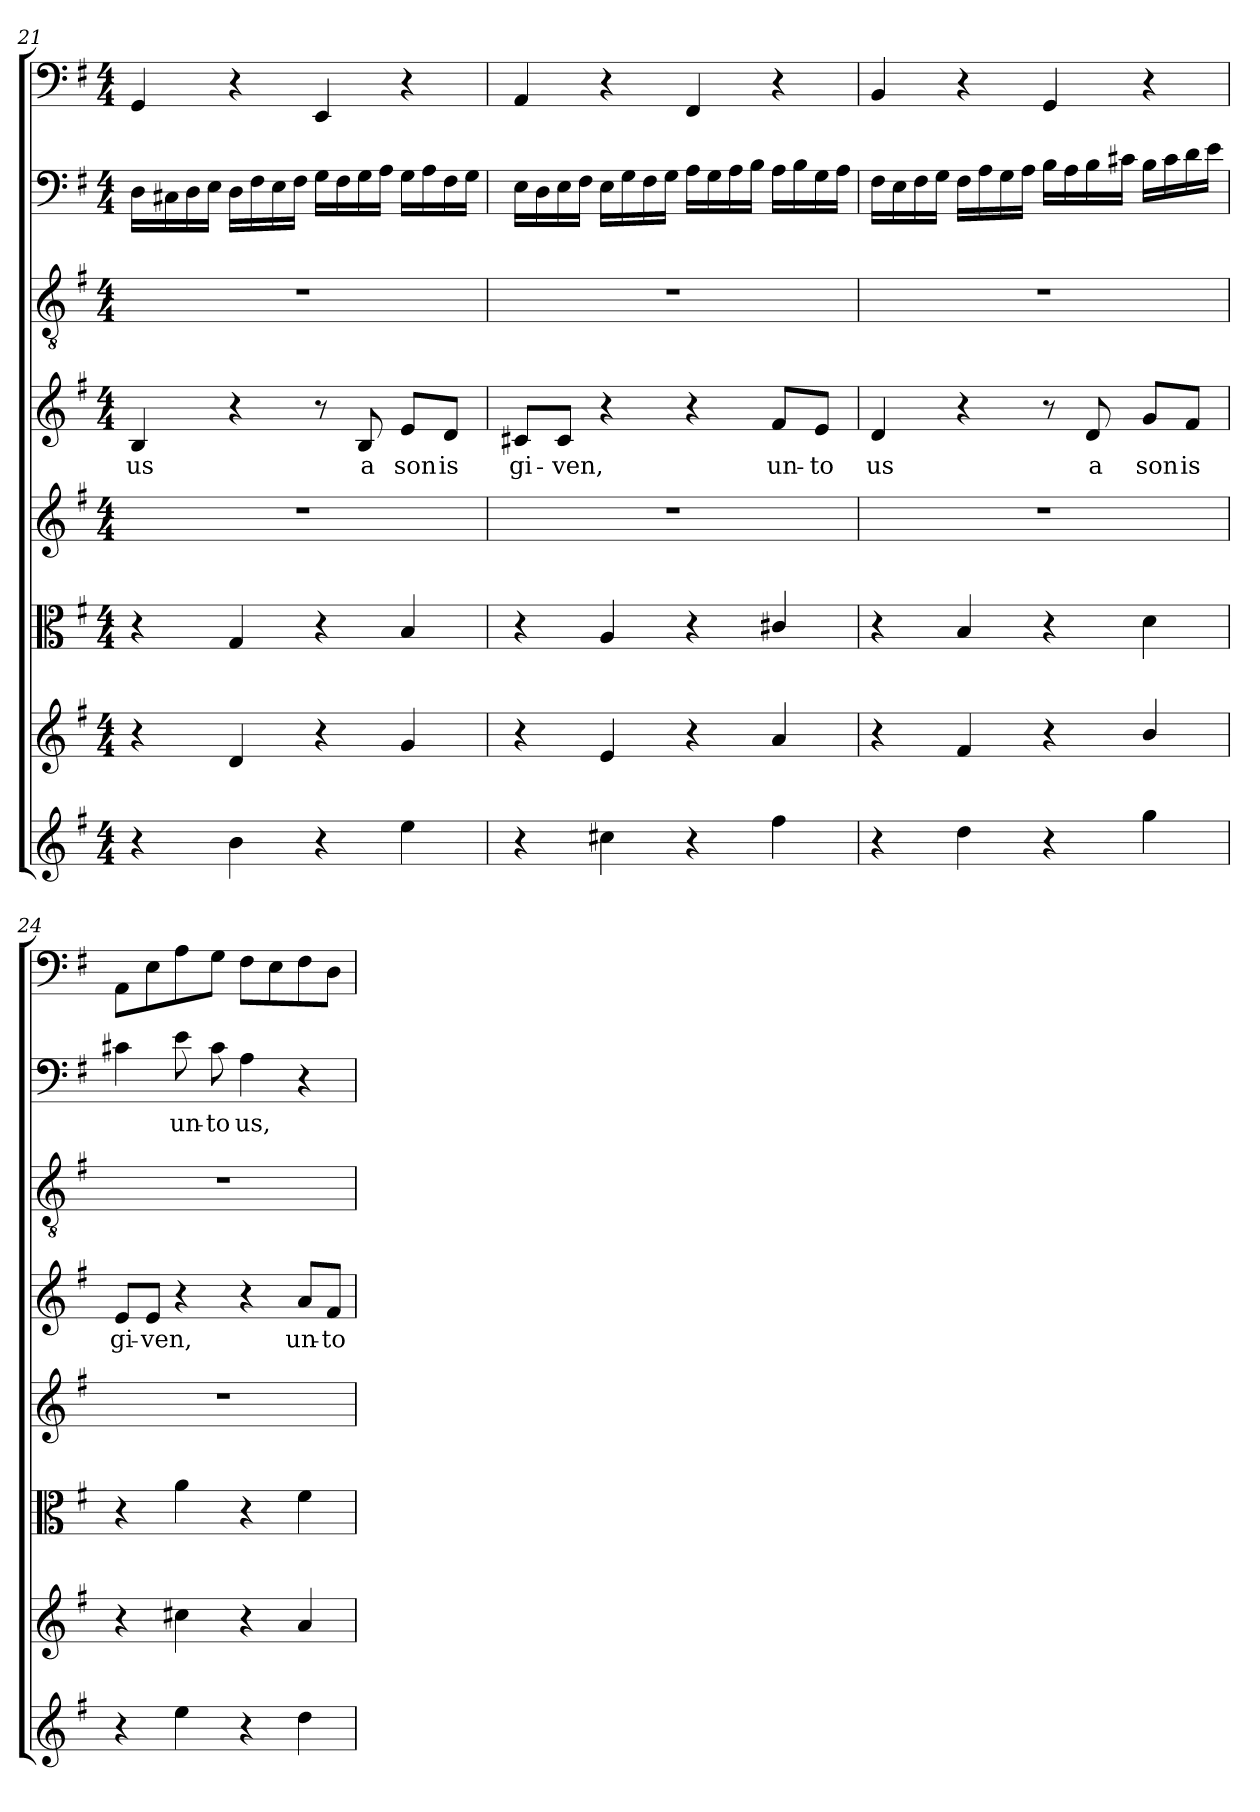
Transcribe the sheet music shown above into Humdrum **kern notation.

**kern	**kern	**kern	**kern	**kern	**text	**kern	**kern	**text	**kern
*part8	*part7	*part6	*part5	*part4	*part4	*part3	*part2	*part2	*part1
*staff8	*staff7	*staff6	*staff5	*staff4	*staff4	*staff3	*staff2	*staff2	*staff1
*clefG2	*clefG2	*clefC3	*clefG2	*clefG2	*	*clefGv2	*clefF4	*	*clefF4
*k[f#]	*k[f#]	*k[f#]	*k[f#]	*k[f#]	*	*k[f#]	*k[f#]	*	*k[f#]
*G:	*G:	*G:	*G:	*G:	*	*G:	*G:	*	*G:
*M4/4	*M4/4	*M4/4	*M4/4	*M4/4	*	*M4/4	*M4/4	*	*M4/4
=21	=21	=21	=21	=21	=21	=21	=21	=21	=21
4r	4r	4r	1r	4B/	us	1r	16D\LL	.	4GG/
.	.	.	.	.	.	.	16C#X\	.	.
.	.	.	.	.	.	.	16D\	.	.
.	.	.	.	.	.	.	16E\JJ	.	.
4b\	4d/	4G/	.	4r	.	.	16D\LL	.	4r
.	.	.	.	.	.	.	16F#\	.	.
.	.	.	.	.	.	.	16E\	.	.
.	.	.	.	.	.	.	16F#\JJ	.	.
4r	4r	4r	.	8r	.	.	16G\LL	.	4EE/
.	.	.	.	.	.	.	16F#\	.	.
.	.	.	.	8B/	a	.	16G\	.	.
.	.	.	.	.	.	.	16A\JJ	.	.
4ee\	4g/	4B/	.	8e/L	son	.	16G\LL	.	4r
.	.	.	.	.	.	.	16A\	.	.
.	.	.	.	8d/J	is	.	16F#\	.	.
.	.	.	.	.	.	.	16G\JJ	.	.
=22	=22	=22	=22	=22	=22	=22	=22	=22	=22
4r	4r	4r	1r	8c#X/L	gi-	1r	16E\LL	.	4AA/
.	.	.	.	.	.	.	16D\	.	.
.	.	.	.	8c#/J	-ven,	.	16E\	.	.
.	.	.	.	.	.	.	16F#\JJ	.	.
4cc#X\	4e/	4A/	.	4r	.	.	16E\LL	.	4r
.	.	.	.	.	.	.	16G\	.	.
.	.	.	.	.	.	.	16F#\	.	.
.	.	.	.	.	.	.	16G\JJ	.	.
4r	4r	4r	.	4r	.	.	16A\LL	.	4FF#/
.	.	.	.	.	.	.	16G\	.	.
.	.	.	.	.	.	.	16A\	.	.
.	.	.	.	.	.	.	16B\JJ	.	.
4ff#\	4a/	4c#X/	.	8f#/L	un-	.	16A\LL	.	4r
.	.	.	.	.	.	.	16B\	.	.
.	.	.	.	8e/J	-to	.	16G\	.	.
.	.	.	.	.	.	.	16A\JJ	.	.
=23	=23	=23	=23	=23	=23	=23	=23	=23	=23
4r	4r	4r	1r	4d/	us	1r	16F#\LL	.	4BB/
.	.	.	.	.	.	.	16E\	.	.
.	.	.	.	.	.	.	16F#\	.	.
.	.	.	.	.	.	.	16G\JJ	.	.
4dd\	4f#/	4B/	.	4r	.	.	16F#\LL	.	4r
.	.	.	.	.	.	.	16A\	.	.
.	.	.	.	.	.	.	16G\	.	.
.	.	.	.	.	.	.	16A\JJ	.	.
4r	4r	4r	.	8r	.	.	16B\LL	.	4GG/
.	.	.	.	.	.	.	16A\	.	.
.	.	.	.	8d/	a	.	16B\	.	.
.	.	.	.	.	.	.	16c#X\JJ	.	.
4gg\	4b/	4d\	.	8g/L	son	.	16B\LL	.	4r
.	.	.	.	.	.	.	16c#\	.	.
.	.	.	.	8f#/J	is	.	16d\	.	.
.	.	.	.	.	.	.	16e\JJ	.	.
=24	=24	=24	=24	=24	=24	=24	=24	=24	=24
4r	4r	4r	1r	8e/L	gi-	1r	4c#X\	.	8AA\L
.	.	.	.	8e/J	-ven,	.	.	.	8E\
4ee\	4cc#X\	4a\	.	4r	.	.	8e\	un-	8A\
.	.	.	.	.	.	.	8c#\	-to	8G\J
4r	4r	4r	.	4r	.	.	4A\	us,	8F#\L
.	.	.	.	.	.	.	.	.	8E\
4dd\	4a/	4f#\	.	8a/L	un-	.	4r	.	8F#\
.	.	.	.	8f#/J	-to	.	.	.	8D\J
=	=	=	=	=	=	=	=	=	=
*-	*-	*-	*-	*-	*-	*-	*-	*-	*-
